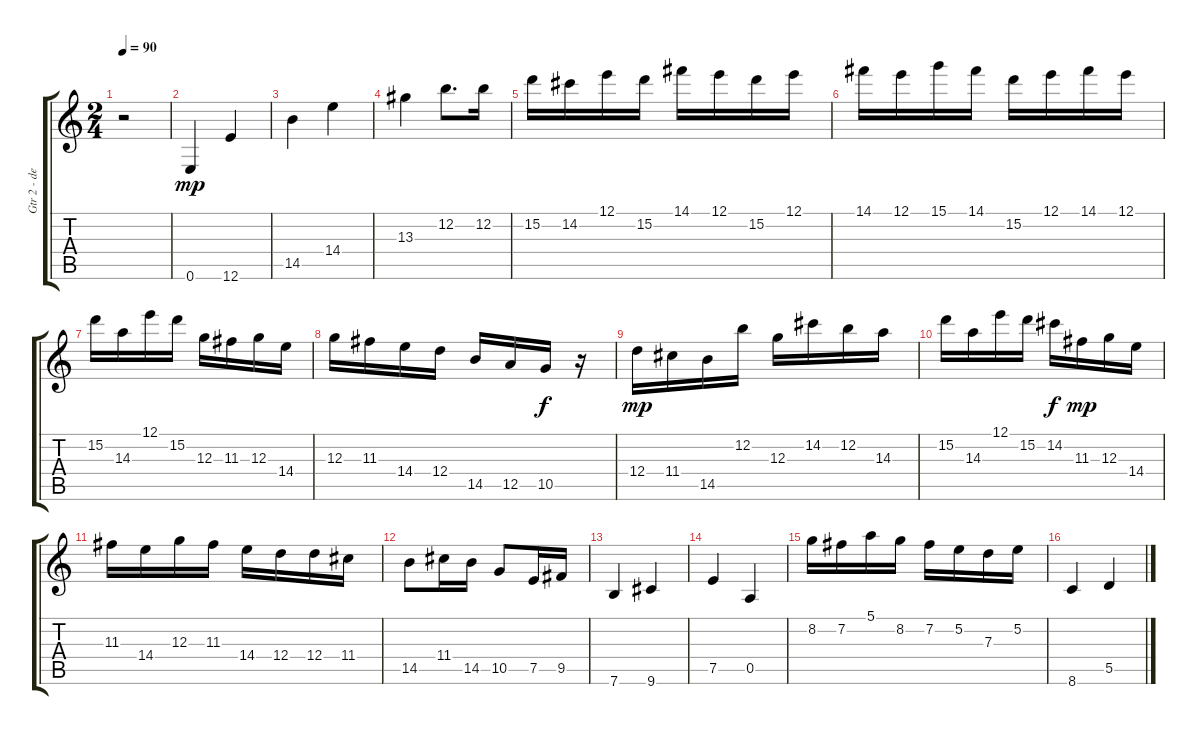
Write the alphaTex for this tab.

\track ("Gtr 2 - delay 1,3s" "Gtr 2 - de") {instrument distortionguitar}
\staff {score tabs}
\tuning (E4 B3 G3 D3 A2 E2) {hide}
\ts (2 4)
\tempo 90
\clef g2
\ks c
r.2{dy mp instrument distortionguitar} |
0.6.4 12.6.4 |
14.5.4 14.4.4 |
13.3.4 12.2.8{d} 12.2.16 |
15.2.16 14.2.16 12.1.16 15.2.16 14.1.16 12.1.16 15.2.16 12.1.16 |
14.1.16 12.1.16 15.1.16 14.1.16 15.2.16 12.1.16 14.1.16 12.1.16 |
15.2.16 14.3.16 12.1.16 15.2.16 12.3.16 11.3.16 12.3.16 14.4.16 |
12.3.16 11.3.16 14.4.16 12.4.16 14.5.16 12.5.16 10.5.16{dy f} r.16 |
12.4.16{dy mp} 11.4.16 14.5.16 12.2.16 12.3.16 14.2.16 12.2.16 14.3.16 |
15.2.16 14.3.16 12.1.16 15.2.16 14.2.16{dy f} 11.3.16{dy mp} 12.3.16 14.4.16 |
11.3.16 14.4.16 12.3.16 11.3.16 14.4.16 12.4.16 12.4.16 11.4.16 |
14.5.8 11.4.16 14.5.16 10.5.8 7.5.16 9.5.16 |
7.6.4 9.6.4 |
7.5.4 0.5.4 |
8.2.16 7.2.16 5.1.16 8.2.16 7.2.16 5.2.16 7.3.16 5.2.16 |
8.6.4 5.5.4
